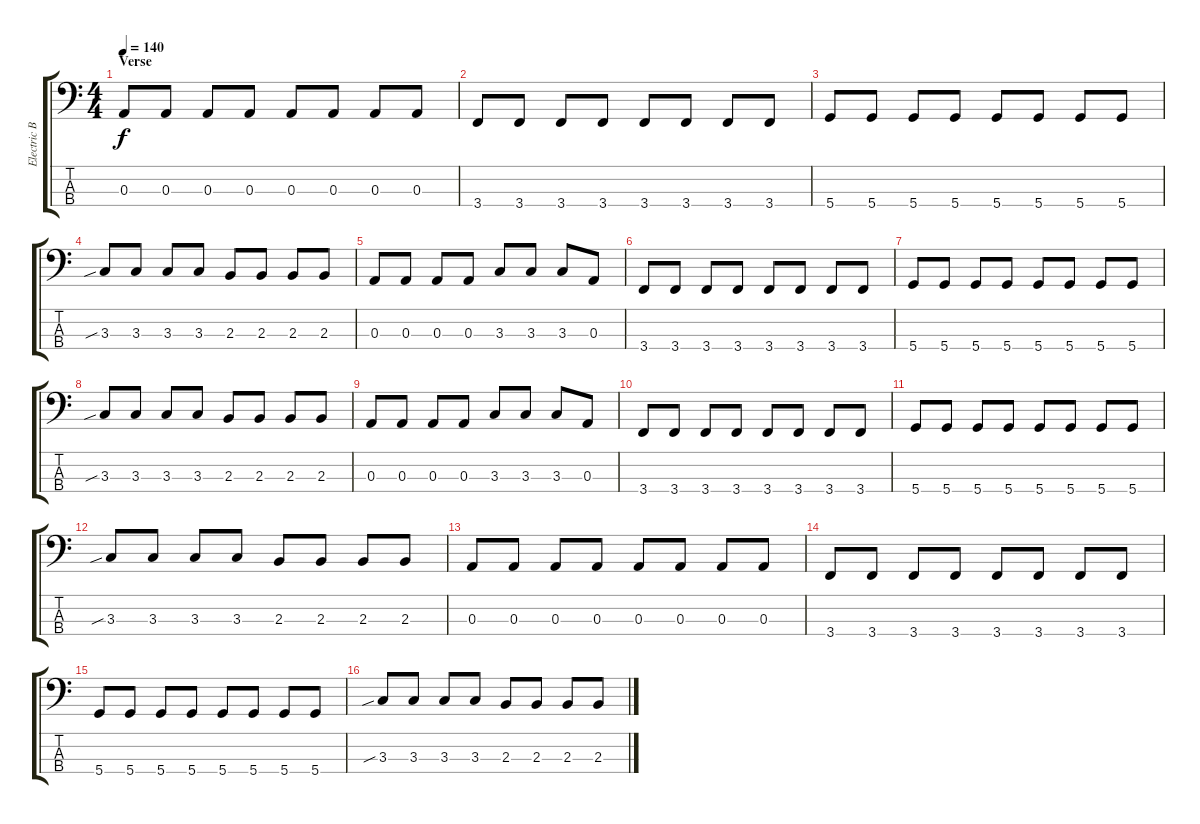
\track ("Electric Bass" "Electric B") {instrument electricbassfinger}
\staff {score tabs}
\tuning (G2 D2 A1 D1) {hide}
\ts (4 4)
\section ("" "Verse")
\tempo 140
\clef f4
\ks c
0.3.8{dy f} 0.3.8 0.3.8 0.3.8 0.3.8 0.3.8 0.3.8 0.3.8 |
3.4.8 3.4.8 3.4.8 3.4.8 3.4.8 3.4.8 3.4.8 3.4.8 |
5.4.8 5.4.8 5.4.8 5.4.8 5.4.8 5.4.8 5.4.8 5.4.8 |
3.3{sib}.8 3.3.8 3.3.8 3.3.8 2.3.8 2.3.8 2.3.8 2.3.8 |
0.3.8 0.3.8 0.3.8 0.3.8 3.3.8 3.3.8 3.3.8 0.3.8 |
3.4.8 3.4.8 3.4.8 3.4.8 3.4.8 3.4.8 3.4.8 3.4.8 |
5.4.8 5.4.8 5.4.8 5.4.8 5.4.8 5.4.8 5.4.8 5.4.8 |
3.3{sib}.8 3.3.8 3.3.8 3.3.8 2.3.8 2.3.8 2.3.8 2.3.8 |
0.3.8 0.3.8 0.3.8 0.3.8 3.3.8 3.3.8 3.3.8 0.3.8 |
3.4.8 3.4.8 3.4.8 3.4.8 3.4.8 3.4.8 3.4.8 3.4.8 |
5.4.8 5.4.8 5.4.8 5.4.8 5.4.8 5.4.8 5.4.8 5.4.8 |
3.3{sib}.8 3.3.8 3.3.8 3.3.8 2.3.8 2.3.8 2.3.8 2.3.8 |
0.3.8 0.3.8 0.3.8 0.3.8 0.3.8 0.3.8 0.3.8 0.3.8 |
3.4.8 3.4.8 3.4.8 3.4.8 3.4.8 3.4.8 3.4.8 3.4.8 |
5.4.8 5.4.8 5.4.8 5.4.8 5.4.8 5.4.8 5.4.8 5.4.8 |
3.3{sib}.8 3.3.8 3.3.8 3.3.8 2.3.8 2.3.8 2.3.8 2.3.8
